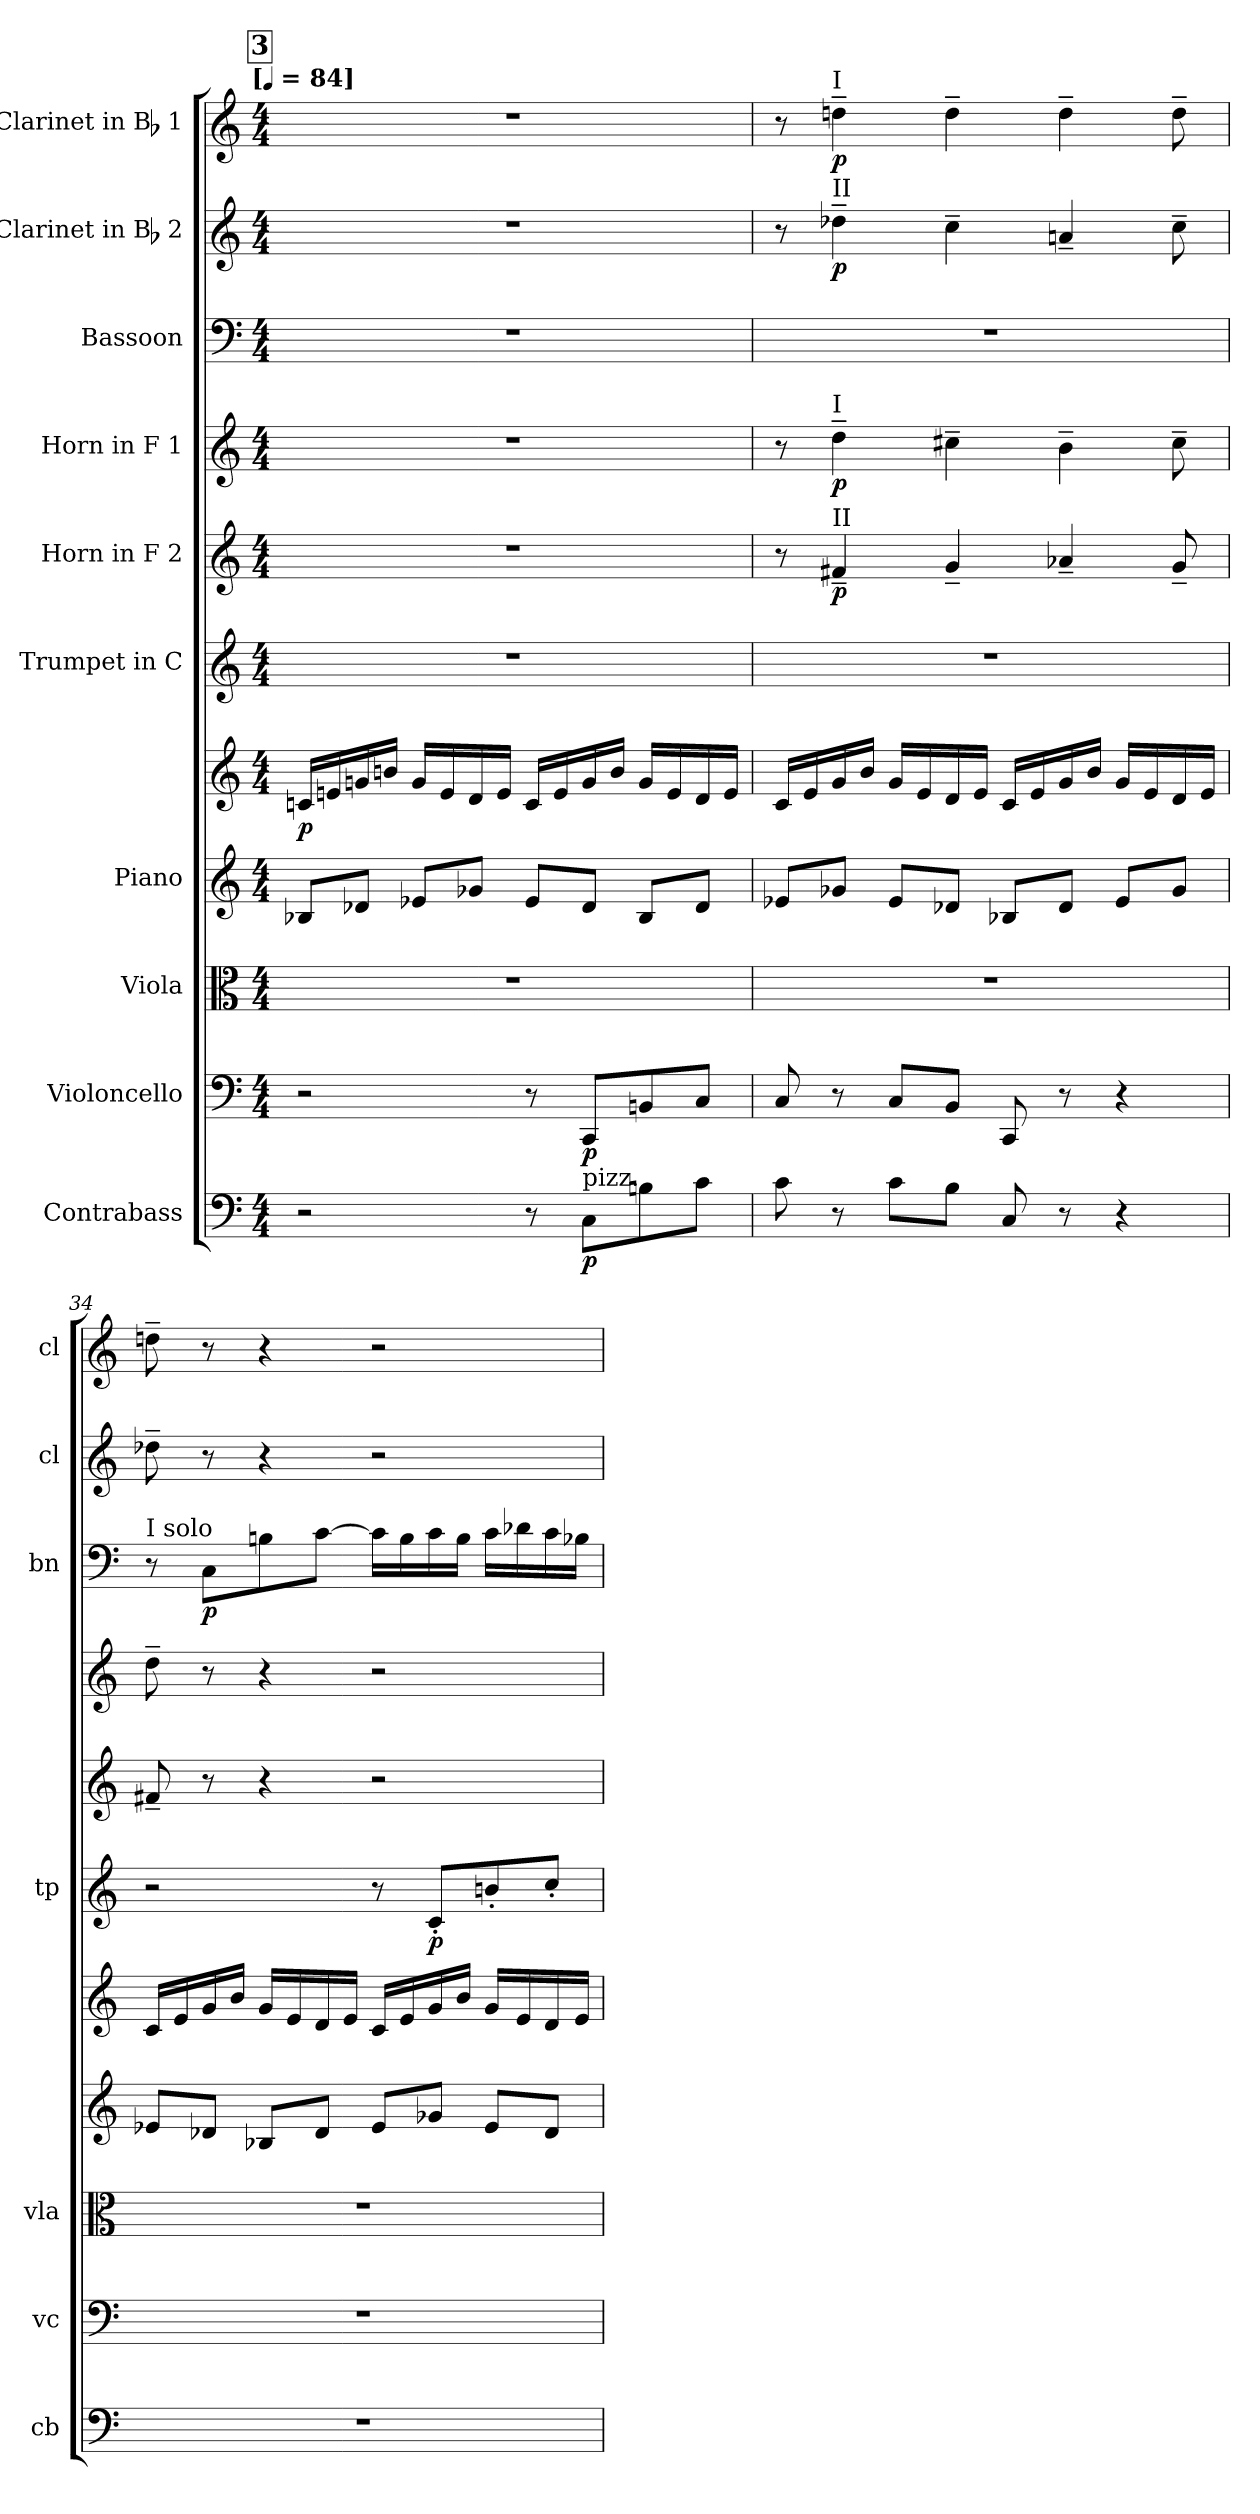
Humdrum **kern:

**kern	**dynam	**kern	**dynam	**kern	**kern	**kern	**dynam	**kern	**dynam	**kern	**dynam	**kern	**dynam	**kern	**dynam	**kern	**dynam	**kern	**dynam
*part10	*part10	*part9	*part9	*part8	*part7	*part7	*part7	*part6	*part6	*part5	*part5	*part4	*part4	*part3	*part3	*part2	*part2	*part1	*part1
*staff11	*staff11	*staff10	*staff10	*staff9	*staff8	*staff7	*staff7/8	*staff6	*staff6	*staff5	*staff5	*staff4	*staff4	*staff3	*staff3	*staff2	*staff2	*staff1	*staff1
*I"Contrabass	*	*I"Violoncello	*	*I"Viola	*I"Piano	*	*	*I"Trumpet in C	*	*I"Horn in F 2	*	*I"Horn in F 1	*	*I"Bassoon	*	*I"Clarinet in Bb 2	*	*I"Clarinet in Bb 1	*
*I'cb	*	*I'vc	*	*I'vla	*	*	*	*I'tp	*	*	*	*	*	*I'bn	*	*I'cl	*	*I'cl	*
*clefF4	*	*clefF4	*	*clefC3	*clefG2	*clefG2	*	*clefG2	*	*clefG2	*	*clefG2	*	*clefF4	*	*clefG2	*	*clefG2	*
*ITrd7c12	*	*	*	*	*	*	*	*	*	*ITrd4c7	*	*ITrd4c7	*	*	*	*ITrd1c2	*	*ITrd1c2	*
*k[]	*	*k[]	*	*k[]	*k[]	*k[]	*	*k[]	*	*k[b-]	*	*k[b-]	*	*k[]	*	*k[b-e-]	*	*k[b-e-]	*
!!LO:TX:omd:t=[[quarter] = 84]
*M4/4	*	*M4/4	*	*M4/4	*M4/4	*M4/4	*	*M4/4	*	*M4/4	*	*M4/4	*	*M4/4	*	*M4/4	*	*M4/4	*
*MM84	*	*MM84	*	*MM84	*MM84	*MM84	*	*MM84	*	*MM84	*	*MM84	*	*MM84	*	*MM84	*	*MM84	*
!!LO:REH:place=s1:t=3
=32	=32	=32	=32	=32	=32	=32	=32	=32	=32	=32	=32	=32	=32	=32	=32	=32	=32	=32	=32
2r	.	2r	.	1r	8B-X/L	16cnLL	p	1r	.	1r	.	1r	.	1r	.	1r	.	1r	.
.	.	.	.	.	.	16en	.	.	.	.	.	.	.	.	.	.	.	.	.
.	.	.	.	.	8d-X/J	16gn	.	.	.	.	.	.	.	.	.	.	.	.	.
.	.	.	.	.	.	16bnJJ	.	.	.	.	.	.	.	.	.	.	.	.	.
.	.	.	.	.	8e-X/L	16gLL	.	.	.	.	.	.	.	.	.	.	.	.	.
.	.	.	.	.	.	16e	.	.	.	.	.	.	.	.	.	.	.	.	.
.	.	.	.	.	8g-X/J	16d	.	.	.	.	.	.	.	.	.	.	.	.	.
.	.	.	.	.	.	16eJJ	.	.	.	.	.	.	.	.	.	.	.	.	.
8r	.	8r	.	.	8e-/L	16cLL	.	.	.	.	.	.	.	.	.	.	.	.	.
.	.	.	.	.	.	16e	.	.	.	.	.	.	.	.	.	.	.	.	.
!LO:TX:a:t=pizz.	!	!	!	!	!	!	!	!	!	!	!	!	!	!	!	!	!	!	!
8CCL	p	8CCL	p	.	8d-/J	16g	.	.	.	.	.	.	.	.	.	.	.	.	.
.	.	.	.	.	.	16bJJ	.	.	.	.	.	.	.	.	.	.	.	.	.
8BBn	.	8BBn	.	.	8B-/L	16gLL	.	.	.	.	.	.	.	.	.	.	.	.	.
.	.	.	.	.	.	16e	.	.	.	.	.	.	.	.	.	.	.	.	.
8CJ	.	8CJ	.	.	8d-/J	16d	.	.	.	.	.	.	.	.	.	.	.	.	.
.	.	.	.	.	.	16eJJ	.	.	.	.	.	.	.	.	.	.	.	.	.
=33	=33	=33	=33	=33	=33	=33	=33	=33	=33	=33	=33	=33	=33	=33	=33	=33	=33	=33	=33
8C	.	8C	.	1r	8e-X/L	16cLL	.	1r	.	8r	.	8r	.	1r	.	8r	.	8r	.
.	.	.	.	.	.	16e	.	.	.	.	.	.	.	.	.	.	.	.	.
!	!	!	!	!	!	!	!	!	!	!	!	!	!	!	!	!	!	!LO:TX:a:t=I	!
!	!	!	!	!	!	!	!	!	!	!	!	!	!	!	!	!LO:TX:a:t=II	!	!	!
!	!	!	!	!	!	!	!	!	!	!	!	!LO:TX:a:t=I	!	!	!	!	!	!	!
!	!	!	!	!	!	!	!	!	!	!LO:TX:a:t=II	!	!	!	!	!	!	!	!	!
8r	.	8r	.	.	8g-X/J	16g	.	.	.	4Bn~	p	4g~	p	.	.	4cc-X~	p	4ccn~	p
.	.	.	.	.	.	16bJJ	.	.	.	.	.	.	.	.	.	.	.	.	.
8CL	.	8CL	.	.	8e-/L	16gLL	.	.	.	.	.	.	.	.	.	.	.	.	.
.	.	.	.	.	.	16e	.	.	.	.	.	.	.	.	.	.	.	.	.
8BBJ	.	8BBJ	.	.	8d-X/J	16d	.	.	.	4c~	.	4f#X~	.	.	.	4b-~	.	4cc~	.
.	.	.	.	.	.	16eJJ	.	.	.	.	.	.	.	.	.	.	.	.	.
8CC	.	8CC	.	.	8B-X/L	16cLL	.	.	.	.	.	.	.	.	.	.	.	.	.
.	.	.	.	.	.	16e	.	.	.	.	.	.	.	.	.	.	.	.	.
8r	.	8r	.	.	8d-/J	16g	.	.	.	4d-X~	.	4e~	.	.	.	4gn~	.	4cc~	.
.	.	.	.	.	.	16bJJ	.	.	.	.	.	.	.	.	.	.	.	.	.
4r	.	4r	.	.	8e-/L	16gLL	.	.	.	.	.	.	.	.	.	.	.	.	.
.	.	.	.	.	.	16e	.	.	.	.	.	.	.	.	.	.	.	.	.
.	.	.	.	.	8g-/J	16d	.	.	.	8c~	.	8f#~	.	.	.	8b-~	.	8cc~	.
.	.	.	.	.	.	16eJJ	.	.	.	.	.	.	.	.	.	.	.	.	.
=34	=34	=34	=34	=34	=34	=34	=34	=34	=34	=34	=34	=34	=34	=34	=34	=34	=34	=34	=34
!	!	!	!	!	!	!	!	!	!	!	!	!	!	!LO:TX:a:t=I solo	!	!	!	!	!
1r	.	1r	.	1r	8e-X/L	16cLL	.	2r	.	8Bn~	.	8g~	.	8r	.	8cc-X~	.	8ccn~	.
.	.	.	.	.	.	16e	.	.	.	.	.	.	.	.	.	.	.	.	.
.	.	.	.	.	8d-X/J	16g	.	.	.	8r	.	8r	.	8CL	p	8r	.	8r	.
.	.	.	.	.	.	16bJJ	.	.	.	.	.	.	.	.	.	.	.	.	.
.	.	.	.	.	8B-X/L	16gLL	.	.	.	4r	.	4r	.	8Bn	.	4r	.	4r	.
.	.	.	.	.	.	16e	.	.	.	.	.	.	.	.	.	.	.	.	.
.	.	.	.	.	8d-/J	16d	.	.	.	.	.	.	.	[8cJ	.	.	.	.	.
.	.	.	.	.	.	16eJJ	.	.	.	.	.	.	.	.	.	.	.	.	.
.	.	.	.	.	8e-/L	16cLL	.	8r	.	2r	.	2r	.	16cLL]	.	2r	.	2r	.
.	.	.	.	.	.	16e	.	.	.	.	.	.	.	16B	.	.	.	.	.
.	.	.	.	.	8g-X/J	16g	.	8c'L	p	.	.	.	.	16c	.	.	.	.	.
.	.	.	.	.	.	16bJJ	.	.	.	.	.	.	.	16BJJ	.	.	.	.	.
.	.	.	.	.	8e-/L	16gLL	.	8bn'	.	.	.	.	.	16cLL	.	.	.	.	.
.	.	.	.	.	.	16e	.	.	.	.	.	.	.	16d-X	.	.	.	.	.
.	.	.	.	.	8d-/J	16d	.	8cc'J	.	.	.	.	.	16c	.	.	.	.	.
.	.	.	.	.	.	16eJJ	.	.	.	.	.	.	.	16B-XJJ	.	.	.	.	.
=	=	=	=	=	=	=	=	=	=	=	=	=	=	=	=	=	=	=	=
*-	*-	*-	*-	*-	*-	*-	*-	*-	*-	*-	*-	*-	*-	*-	*-	*-	*-	*-	*-
